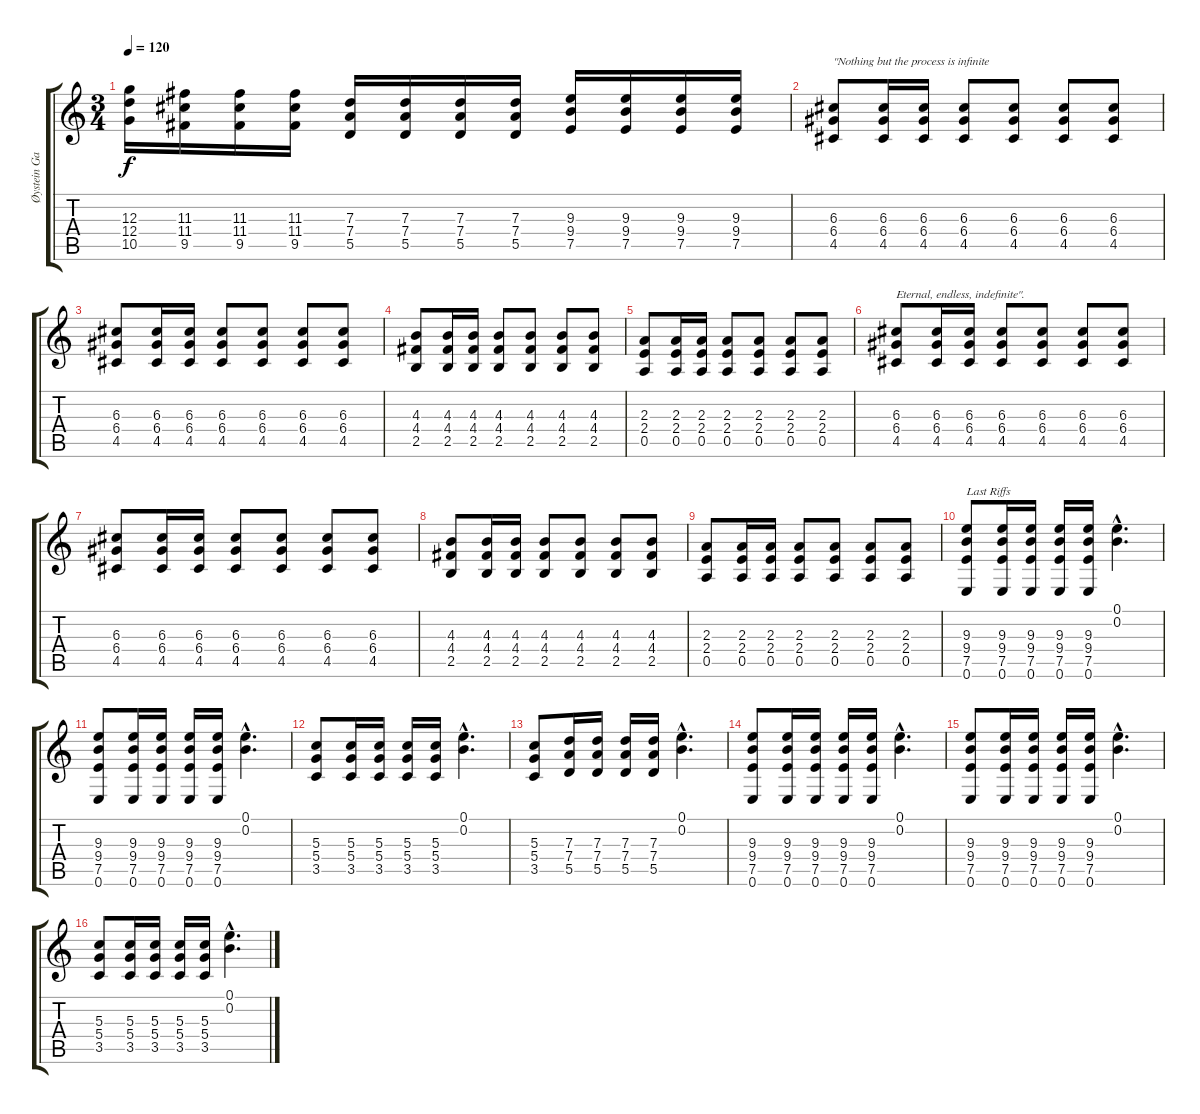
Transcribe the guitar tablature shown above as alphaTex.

\track ("Øystein Garnes Brum" "Øystein Ga") {instrument distortionguitar}
\staff {score tabs}
\tuning (E4 B3 G3 D3 A2 E2) {hide}
\ts (3 4)
\tempo 120
\clef g2
\ks c
(12.3 12.4 10.5).16{dy f} (11.3 11.4 9.5).16 (11.3 11.4 9.5).16 (11.3 11.4 9.5).16 (7.3 7.4 5.5).16 (7.3 7.4 5.5).16 (7.3 7.4 5.5).16 (7.3 7.4 5.5).16 (9.3 9.4 7.5).16 (9.3 9.4 7.5).16 (9.3 9.4 7.5).16 (9.3 9.4 7.5).16 |
(6.3 6.4 4.5).8{txt "\"Nothing but the process is infinite"} (6.3 6.4 4.5).16 (6.3 6.4 4.5).16 (6.3 6.4 4.5).8 (6.3 6.4 4.5).8 (6.3 6.4 4.5).8 (6.3 6.4 4.5).8 |
(6.3 6.4 4.5).8 (6.3 6.4 4.5).16 (6.3 6.4 4.5).16 (6.3 6.4 4.5).8 (6.3 6.4 4.5).8 (6.3 6.4 4.5).8 (6.3 6.4 4.5).8 |
(4.3 4.4 2.5).8 (4.3 4.4 2.5).16 (4.3 4.4 2.5).16 (4.3 4.4 2.5).8 (4.3 4.4 2.5).8 (4.3 4.4 2.5).8 (4.3 4.4 2.5).8 |
(2.3 2.4 0.5).8 (2.3 2.4 0.5).16 (2.3 2.4 0.5).16 (2.3 2.4 0.5).8 (2.3 2.4 0.5).8 (2.3 2.4 0.5).8 (2.3 2.4 0.5).8 |
(6.3 6.4 4.5).8{txt "Eternal, endless, indefinite\"."} (6.3 6.4 4.5).16 (6.3 6.4 4.5).16 (6.3 6.4 4.5).8 (6.3 6.4 4.5).8 (6.3 6.4 4.5).8 (6.3 6.4 4.5).8 |
(6.3 6.4 4.5).8 (6.3 6.4 4.5).16 (6.3 6.4 4.5).16 (6.3 6.4 4.5).8 (6.3 6.4 4.5).8 (6.3 6.4 4.5).8 (6.3 6.4 4.5).8 |
(4.3 4.4 2.5).8 (4.3 4.4 2.5).16 (4.3 4.4 2.5).16 (4.3 4.4 2.5).8 (4.3 4.4 2.5).8 (4.3 4.4 2.5).8 (4.3 4.4 2.5).8 |
(2.3 2.4 0.5).8 (2.3 2.4 0.5).16 (2.3 2.4 0.5).16 (2.3 2.4 0.5).8 (2.3 2.4 0.5).8 (2.3 2.4 0.5).8 (2.3 2.4 0.5).8 |
(9.3 9.4 7.5 0.6).8{txt "Last Riffs"} (9.3 9.4 7.5 0.6).16 (9.3 9.4 7.5 0.6).16 (9.3 9.4 7.5 0.6).16 (9.3 9.4 7.5 0.6).16 (0.1{hac} 0.2{hac}).4{d} |
(9.3 9.4 7.5 0.6).8 (9.3 9.4 7.5 0.6).16 (9.3 9.4 7.5 0.6).16 (9.3 9.4 7.5 0.6).16 (9.3 9.4 7.5 0.6).16 (0.1{hac} 0.2{hac}).4{d} |
(5.3 5.4 3.5).8 (5.3 5.4 3.5).16 (5.3 5.4 3.5).16 (5.3 5.4 3.5).16 (5.3 5.4 3.5).16 (0.1{hac} 0.2{hac}).4{d} |
(5.3 5.4 3.5).8 (7.3 7.4 5.5).16 (7.3 7.4 5.5).16 (7.3 7.4 5.5).16 (7.3 7.4 5.5).16 (0.1{hac} 0.2{hac}).4{d} |
(9.3 9.4 7.5 0.6).8 (9.3 9.4 7.5 0.6).16 (9.3 9.4 7.5 0.6).16 (9.3 9.4 7.5 0.6).16 (9.3 9.4 7.5 0.6).16 (0.1{hac} 0.2{hac}).4{d} |
(9.3 9.4 7.5 0.6).8 (9.3 9.4 7.5 0.6).16 (9.3 9.4 7.5 0.6).16 (9.3 9.4 7.5 0.6).16 (9.3 9.4 7.5 0.6).16 (0.1{hac} 0.2{hac}).4{d} |
(5.3 5.4 3.5).8 (5.3 5.4 3.5).16 (5.3 5.4 3.5).16 (5.3 5.4 3.5).16 (5.3 5.4 3.5).16 (0.1{hac} 0.2{hac}).4{d}
